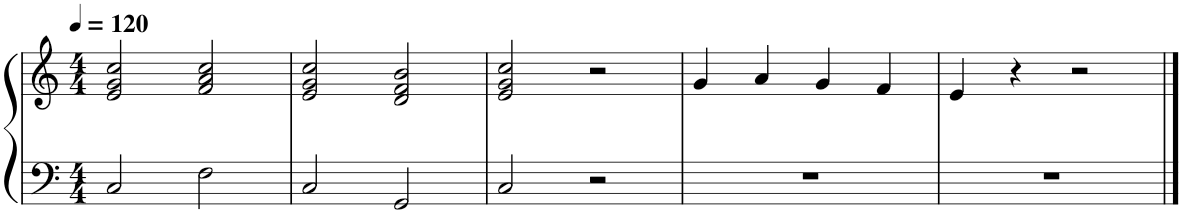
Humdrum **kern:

**kern	**kern
*part1	*part1
*staff2	*staff1
*I"Piano	*
*I'Pno.	*
*clefF4	*clefG2
*k[]	*k[]
*M4/4	*M4/4
*MM120	*MM120
=1	=1
2C/	2e/ 2g/ 2cc/
2F\	2f/ 2a/ 2cc/
=2	=2
2C/	2e/ 2g/ 2cc/
2GG/	2d/ 2f/ 2b/
=3	=3
2C/	2e/ 2g/ 2cc/
2r	2r
=4	=4
1r	4g/
.	4a/
.	4g/
.	4f/
=5	=5
1r	4e/
.	4r
.	2r
==	==
*-	*-
